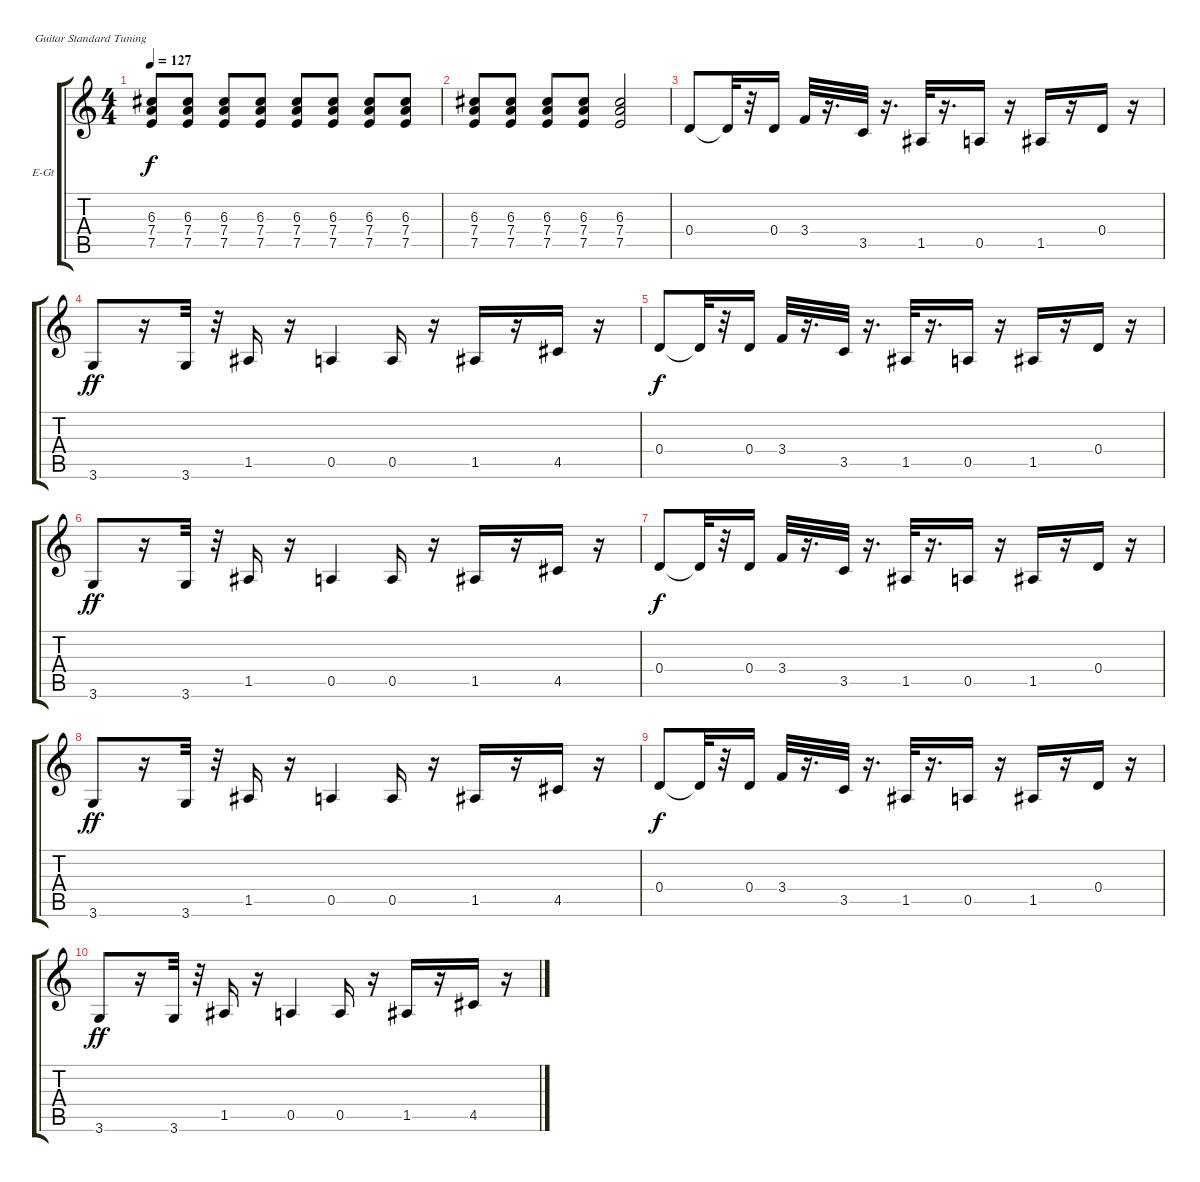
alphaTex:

\defaultSystemsLayout 4
\bracketExtendMode groupsimilarinstruments
\firstSystemTrackNameOrientation horizontal
\otherSystemsTrackNameOrientation horizontal
\track ("Г. Каспарян (Overdrive)" "E-Gt") {instrument overdrivenguitar}
\staff {score tabs}
\tuning (E4 B3 G3 D3 A2 E2)
\ts (4 4)
\tempo 127
\clef g2
\ks c
(7.5 7.4 6.3).8{dy f} (7.5 7.4 6.3).8 (7.5 7.4 6.3).8 (7.5 7.4 6.3).8 (7.5 7.4 6.3).8 (7.5 7.4 6.3).8 (7.5 7.4 6.3).8 (7.5 7.4 6.3).8 |
(7.5 7.4 6.3).8 (7.5 7.4 6.3).8 (7.5 7.4 6.3).8 (7.5 7.4 6.3).8 (7.5 7.4 6.3).2 |
0.4.8 0.4{t}.32 r.32 0.4.16 3.4.32 r.16{d} 3.5.32 r.16{d} 1.5.32 r.16{d} 0.5.16 r.16 1.5.16 r.16 0.4.16 r.16 |
3.6.8{dy ff} r.16 3.6.32 r.32 1.5.16 r.16 0.5.4 0.5.16 r.16 1.5.16 r.16 4.5.16 r.16 |
0.4.8{dy f} 0.4{t}.32 r.32 0.4.16 3.4.32 r.16{d} 3.5.32 r.16{d} 1.5.32 r.16{d} 0.5.16 r.16 1.5.16 r.16 0.4.16 r.16 |
3.6.8{dy ff} r.16 3.6.32 r.32 1.5.16 r.16 0.5.4 0.5.16 r.16 1.5.16 r.16 4.5.16 r.16 |
0.4.8{dy f} 0.4{t}.32 r.32 0.4.16 3.4.32 r.16{d} 3.5.32 r.16{d} 1.5.32 r.16{d} 0.5.16 r.16 1.5.16 r.16 0.4.16 r.16 |
3.6.8{dy ff} r.16 3.6.32 r.32 1.5.16 r.16 0.5.4 0.5.16 r.16 1.5.16 r.16 4.5.16 r.16 |
0.4.8{dy f} 0.4{t}.32 r.32 0.4.16 3.4.32 r.16{d} 3.5.32 r.16{d} 1.5.32 r.16{d} 0.5.16 r.16 1.5.16 r.16 0.4.16 r.16 |
3.6.8{dy ff} r.16 3.6.32 r.32 1.5.16 r.16 0.5.4 0.5.16 r.16 1.5.16 r.16 4.5.16 r.16 |
\scale
0.333333
